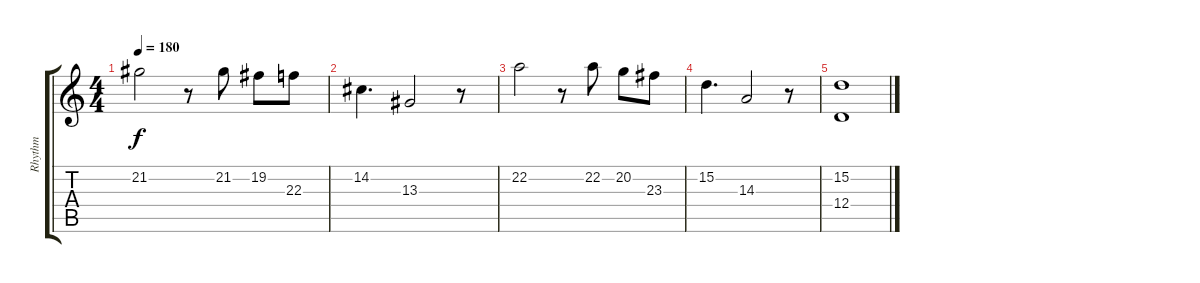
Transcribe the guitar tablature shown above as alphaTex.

\track ("Rhythm" "Rhythm") {instrument rockorgan}
\staff {score tabs}
\tuning (E4 B3 G3 D3 A2 E2) {hide}
\ts (4 4)
\tempo 180
\clef g2
\ks c
21.2.2{dy f} r.8 21.2.8 19.2.8 22.3.8 |
14.2.4{d} 13.3.2 r.8 |
22.2.2 r.8 22.2.8 20.2.8 23.3.8 |
15.2.4{d} 14.3.2 r.8 |
(15.2 12.4).1
